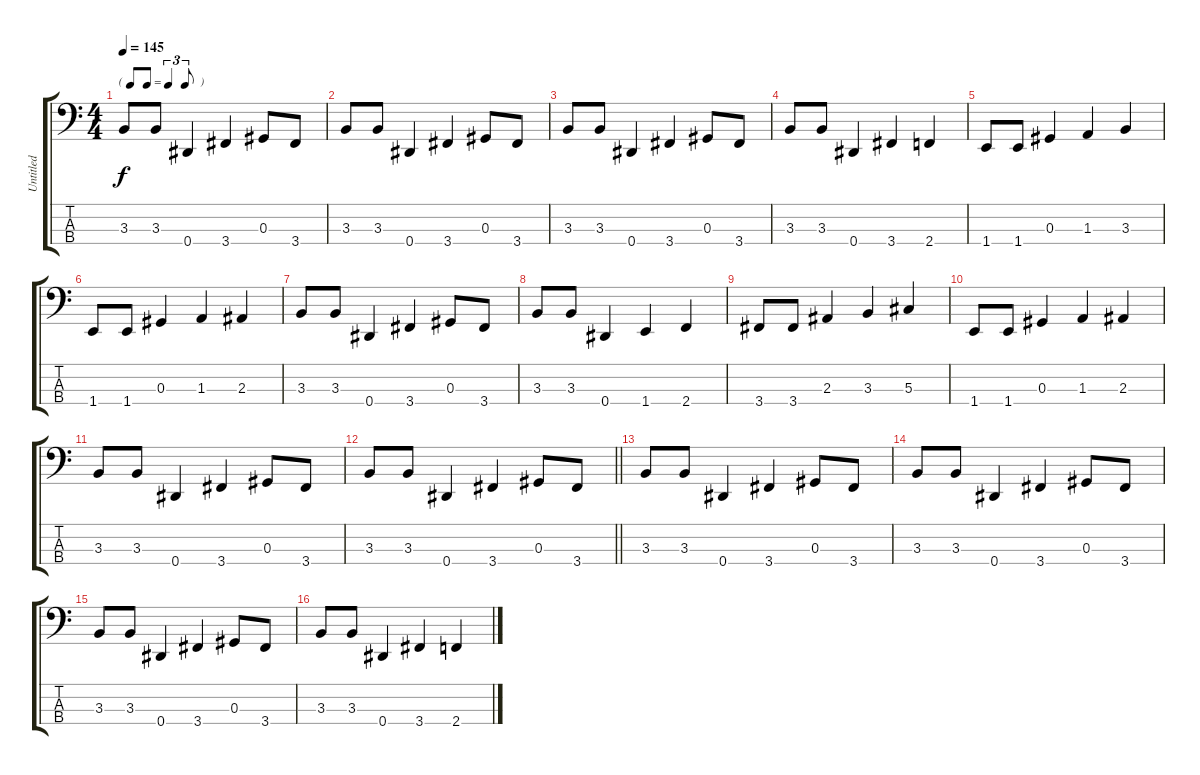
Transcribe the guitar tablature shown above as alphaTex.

\track ("Untitled" "Untitled") {instrument electricbassfinger}
\staff {score tabs}
\tuning (Gb2 Db2 Ab1 Eb1) {hide}
\ts (4 4)
\tf triplet8th
\tempo 145
\clef f4
\ks c
3.3.8{dy f} 3.3.8 0.4.4 3.4.4 0.3.8 3.4.8 |
3.3.8 3.3.8 0.4.4 3.4.4 0.3.8 3.4.8 |
3.3.8 3.3.8 0.4.4 3.4.4 0.3.8 3.4.8 |
3.3.8 3.3.8 0.4.4 3.4.4 2.4.4 |
1.4.8 1.4.8 0.3.4 1.3.4 3.3.4 |
1.4.8 1.4.8 0.3.4 1.3.4 2.3.4 |
3.3.8 3.3.8 0.4.4 3.4.4 0.3.8 3.4.8 |
3.3.8 3.3.8 0.4.4 1.4.4 2.4.4 |
3.4.8 3.4.8 2.3.4 3.3.4 5.3.4 |
1.4.8 1.4.8 0.3.4 1.3.4 2.3.4 |
3.3.8 3.3.8 0.4.4 3.4.4 0.3.8 3.4.8 |
\barLineRight lightlight
3.3.8 3.3.8 0.4.4 3.4.4 0.3.8 3.4.8 |
3.3.8 3.3.8 0.4.4 3.4.4 0.3.8 3.4.8 |
3.3.8 3.3.8 0.4.4 3.4.4 0.3.8 3.4.8 |
3.3.8 3.3.8 0.4.4 3.4.4 0.3.8 3.4.8 |
3.3.8 3.3.8 0.4.4 3.4.4 2.4.4
